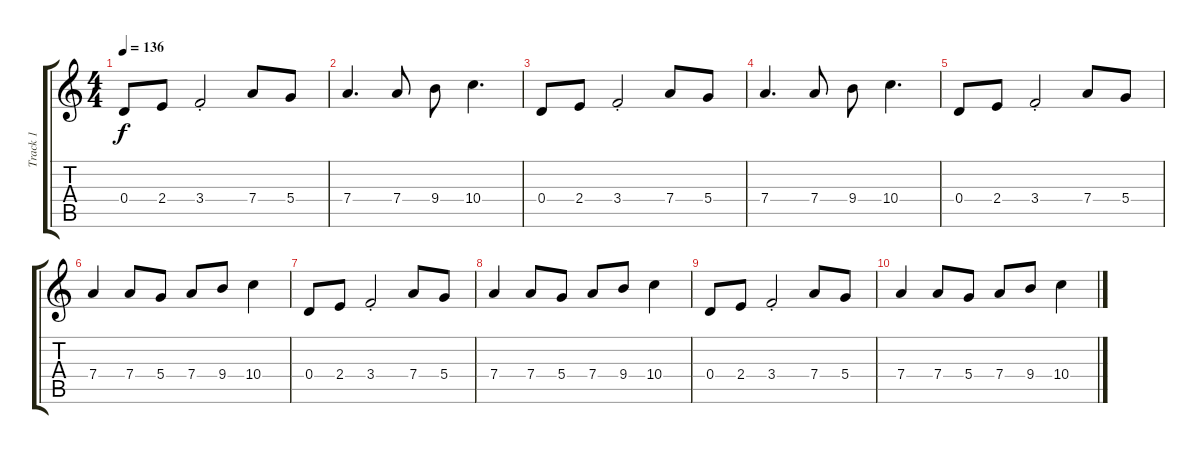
\track ("Track 1" "Track 1") {instrument distortionguitar}
\staff {score tabs}
\tuning (E4 B3 G3 D3 A2 D2) {hide}
\ts (4 4)
\tempo 136
\clef g2
\ks c
0.4.8{dy f} 2.4.8 3.4{st}.2 7.4.8 5.4.8 |
7.4.4{d} 7.4.8 9.4.8 10.4.4{d} |
0.4.8 2.4.8 3.4{st}.2 7.4.8 5.4.8 |
7.4.4{d} 7.4.8 9.4.8 10.4.4{d} |
0.4.8 2.4.8 3.4{st}.2 7.4.8 5.4.8 |
7.4.4 7.4.8 5.4.8 7.4.8 9.4.8 10.4.4 |
0.4.8 2.4.8 3.4{st}.2 7.4.8 5.4.8 |
7.4.4 7.4.8 5.4.8 7.4.8 9.4.8 10.4.4 |
0.4.8 2.4.8 3.4{st}.2 7.4.8 5.4.8 |
7.4.4 7.4.8 5.4.8 7.4.8 9.4.8 10.4.4
